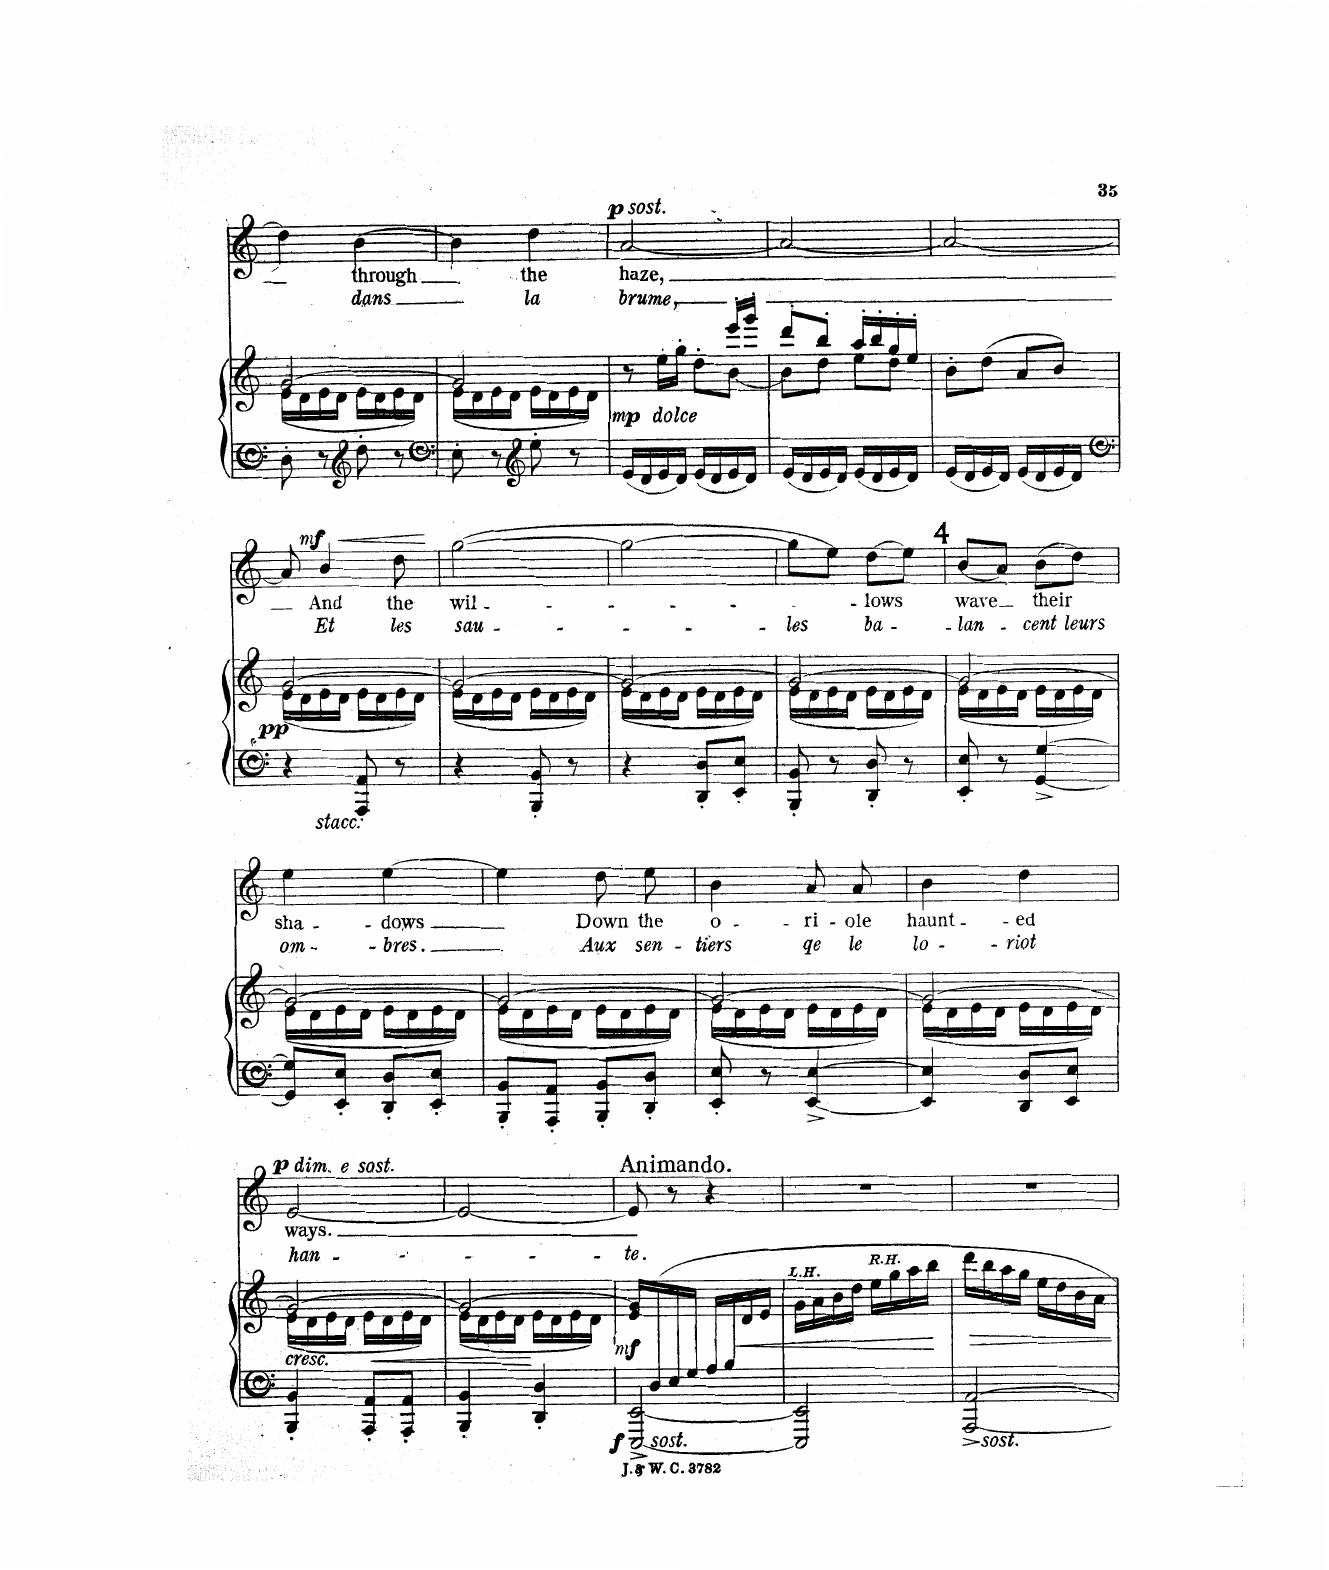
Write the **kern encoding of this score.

**kern	**kern	**dynam	**kern	**text	**text	**dynam
*part2	*part2	*part2	*part1	*part1	*part1	*part1
*staff3	*staff2	*staff2/3	*staff1	*staff1	*staff1	*staff1
*I"Piano	*	*	*I"Voice	*	*	*
*I'Pno	*	*	*	*	*	*
*clefF4	*clefG2	*	*clefG2	*	*	*
*k[]	*k[]	*	*k[]	*	*	*
*M2/4	*M2/4	*	*M2/4	*	*	*
=32	=32	=32	=32	=32	=32	=32
*	*^	*	*	*	*	*
8D'\	2g/_	(16e\LL	.	4dd\]	.	.	.
.	.	16d\	.	.	.	.	.
8r	.	16e\	.	.	.	.	.
.	.	16d\JJ	.	.	.	.	.
*clefG2	*	*	*	*	*	*	*
8dd'\	.	16e\LL	.	[4b\	through	dans	.
.	.	16d\	.	.	.	.	.
8r	.	16e\	.	.	.	.	.
.	.	16d\JJ)	.	.	.	.	.
=33	=33	=33	=33	=33	=33	=33	=33
*clefF4	*	*	*	*	*	*	*
8E'\	2g/]	(16e\LL	.	4b\]	.	.	.
.	.	16d\	.	.	.	.	.
8r	.	16e\	.	.	.	.	.
.	.	16d\JJ	.	.	.	.	.
*clefG2	*	*	*	*	*	*	*
8ee'\	.	16e\LL	.	4dd\	the	la	.
.	.	16d\	.	.	.	.	.
8r	.	16e\	.	.	.	.	.
.	.	16d\JJ)	.	.	.	.	.
=34	=34	=34	=34	=34	=34	=34	=34
!	!	!	!LO:DY:b	!	!	!	!
!	!	!	!LO:DY:n=1:b	!	!	!	!LO:DY:a
!	!	!	!	!	!	!	!LO:DY:n=1:a
16e/LL	4ryy	8r	mp other-dynamics	[2a/	haze,	brume,	p other-dynamics
16d/	.	.	.	.	.	.	.
16e/	.	16ee'>\LL	.	.	.	.	.
16d/JJ	.	16gg'>\JJ	.	.	.	.	.
16e/LL	8ryy	8dd'>\L	.	.	.	.	.
16d/	.	.	.	.	.	.	.
16e/	16eee'/LL	[8b\J	.	.	.	.	.
16d/JJ	16ggg'/JJ	.	.	.	.	.	.
=35	=35	=35	=35	=35	=35	=35	=35
16e/LL	8ddd'/L	8b\L]	.	2a/_	.	.	.
16d/	.	.	.	.	.	.	.
16e/	8bb'/J	8dd\J	.	.	.	.	.
16d/JJ	.	.	.	.	.	.	.
16e/LL	16aa'/LL	8ee\L	.	.	.	.	.
16d/	16bb'/	.	.	.	.	.	.
16e/	16gg'/	8dd\J	.	.	.	.	.
16d/JJ	16ee'/JJ	.	.	.	.	.	.
*	*v	*v	*	*	*	*	*
=36	=36	=36	=36	=36	=36	=36
16e/LL	8b'\L	.	2a/_	.	.	.
16d/	.	.	.	.	.	.
16e/	(8dd\J	.	.	.	.	.
16d/JJ	.	.	.	.	.	.
16e/LL	8a/L	.	.	.	.	.
16d/	.	.	.	.	.	.
16e/	8b/J)	.	.	.	.	.
16d/JJ	.	.	.	.	.	.
=37	=37	=37	=37	=37	=37	=37
*clefF4	*	*	*	*	*	*
*	*^	*	*	*	*	*
!	!	!	!LO:DY:b	!	!	!	!
4r	[2g/	(16e\LL	pp	8a/]	.	.	.
.	.	16d\	.	.	.	.	.
!	!	!	!	!	!	!	!LO:HP:b
!	!	!	!	!	!	!	!LO:DY:n=1:a
.	.	16e\	.	4b\	And	Et	< mf
.	.	16d\JJ	.	.	.	.	.
!LO:TX:i:t=stacc.	!	!	!	!	!	!	!
8AAA/' 8AA/'	.	16e\LL	.	.	.	.	.
.	.	16d\	.	.	.	.	.
8r	.	16e\	.	8dd\	the	les	.
.	.	16d\JJ)	.	.	.	.	.
*	*v	*v	*	*	*	*	*
.	.	.	.	.	.	[
=38	=38	=38	=38	=38	=38	=38
*	*^	*	*	*	*	*
4r	2g/_	(16e\LL	.	([2gg\	wil-	sau-	.
.	.	16d\	.	.	.	.	.
.	.	16e\	.	.	.	.	.
.	.	16d\JJ	.	.	.	.	.
8BBB/' 8BB/'	.	16e\LL	.	.	.	.	.
.	.	16d\	.	.	.	.	.
8r	.	16e\	.	.	.	.	.
.	.	16d\JJ)	.	.	.	.	.
=39	=39	=39	=39	=39	=39	=39	=39
4r	2g/_	(16e\LL	.	2gg\_	.	.	.
.	.	16d\	.	.	.	.	.
.	.	16e\	.	.	.	.	.
.	.	16d\JJ	.	.	.	.	.
8DD/' 8D/'L	.	16e\LL	.	.	.	.	.
.	.	16d\	.	.	.	.	.
8EE/' 8E/'J	.	16e\	.	.	.	.	.
.	.	16d\JJ)	.	.	.	.	.
=40	=40	=40	=40	=40	=40	=40	=40
8BBB/' 8BB/'	2g/_	(16e\LL	.	8gg\L]	.	-les	.
.	.	16d\	.	.	.	.	.
8r	.	16e\	.	8ee\J)	.	.	.
.	.	16d\JJ	.	.	.	.	.
8DD/' 8D/'	.	16e\LL	.	(8dd\L	-lows	ba-	.
.	.	16d\	.	.	.	.	.
8r	.	16e\	.	8ee\J)	.	.	.
.	.	16d\JJ)	.	.	.	.	.
!!LO:REH:place=s1:a:B:enc=none:fs=20:t=4
=41	=41	=41	=41	=41	=41	=41	=41
8EE/' 8E/'	2g/_	(16e\LL	.	(8b/L	wave	-lan-	.
.	.	16d\	.	.	.	.	.
8r	.	16e\	.	8a/J)	.	.	.
.	.	16d\JJ	.	.	.	.	.
[4GG/^ [4G/^	.	16e\LL	.	(8b\L	their	-cent	.
.	.	16d\	.	.	.	.	.
.	.	16e\	.	8dd\J)	.	leurs	.
.	.	16d\JJ)	.	.	.	.	.
=42	=42	=42	=42	=42	=42	=42	=42
8GG/] 8G/]L	2g/_	(16e\LL	.	4ee\	sha-	om-	.
.	.	16d\	.	.	.	.	.
8EE/' 8E/'J	.	16e\	.	.	.	.	.
.	.	16d\JJ	.	.	.	.	.
8DD/' 8D/'L	.	16e\LL	.	[4ee\	-dows	-bres	.
.	.	16d\	.	.	.	.	.
8EE/' 8E/'J	.	16e\	.	.	.	.	.
.	.	16d\JJ)	.	.	.	.	.
=43	=43	=43	=43	=43	=43	=43	=43
8BBB/' 8BB/'L	2g/_	(16e\LL	.	4ee\]	.	.	.
.	.	16d\	.	.	.	.	.
8AAA/' 8AA/'J	.	16e\	.	.	.	.	.
.	.	16d\JJ	.	.	.	.	.
8BBB/' 8BB/'L	.	16e\LL	.	8dd\	Down	Aux	.
.	.	16d\	.	.	.	.	.
8DD/' 8D/'J	.	16e\	.	8ee\	the	sen-	.
.	.	16d\JJ)	.	.	.	.	.
=44	=44	=44	=44	=44	=44	=44	=44
8EE/' 8E/'	2g/_	(16e\LL	.	4b\	o-	-tiers	.
.	.	16d\	.	.	.	.	.
8r	.	16e\	.	.	.	.	.
.	.	16d\JJ	.	.	.	.	.
[4EE/^ [4E/^	.	16e\LL	.	8a/	-ri-	que	.
.	.	16d\	.	.	.	.	.
.	.	16e\	.	8a/	-ole	le	.
.	.	16d\JJ)	.	.	.	.	.
=45	=45	=45	=45	=45	=45	=45	=45
4EE/] 4E/]	2g/_	(16e\LL	.	4b\	haunt-	lo-	.
.	.	16d\	.	.	.	.	.
.	.	16e\	.	.	.	.	.
.	.	16d\JJ	.	.	.	.	.
8DD/ 8D/L	.	16e\LL	.	4dd\	-ed	-riot	.
.	.	16d\	.	.	.	.	.
8EE/ 8E/J	.	16e\	.	.	.	.	.
.	.	16d\JJ)	.	.	.	.	.
=46	=46	=46	=46	=46	=46	=46	=46
!	!LO:TX:b:i:t=cresc.	!	!	!	!	!	!
!	!	!	!LO:HP:b	!	!	!	!LO:DY:a
!	!	!	!	!	!	!	!LO:DY:n=1:a
4BBB/' 4BB/'	2g/_	(16e\LL	<	[2e/	ways.	han-	p other-dynamics
.	.	16d\	.	.	.	.	.
.	.	16e\	.	.	.	.	.
.	.	16d\JJ	.	.	.	.	.
8AAA/' 8AA/'L	.	16e\LL	.	.	.	.	.
.	.	16d\	.	.	.	.	.
8AAA/' 8AA/'J	.	16e\	.	.	.	.	.
.	.	16d\JJ)	.	.	.	.	.
=47	=47	=47	=47	=47	=47	=47	=47
4BBB/' 4BB/'	2g/_	(16e\LL	.	2e/_	.	.	.
.	.	16d\	.	.	.	.	.
.	.	16e\	.	.	.	.	.
.	.	16d\JJ	.	.	.	.	.
4DD/' 4D/'	.	16e\LL	.	.	.	.	.
.	.	16d\	.	.	.	.	.
.	.	16e\	.	.	.	.	.
.	.	16d\JJ)	.	.	.	.	.
*	*v	*v	*	*	*	*	*
.	.	[	.	.	.	.
=48	=48	=48	=48	=48	=48	=48
*^	*	*	*	*	*	*
!	!	!	!	!LO:TX:a:B:t=Animando	!	!	!
!	!	!	!LO:DY:b=2	!	!	!	!
!	!	!	!LO:DY:n=1:b=2	!	!	!	!
!	!	!	!LO:DY:n=2:b	!	!	!	!
16ryy	[2EEE/^ [2EE/^	16e/ 16g/]LL	f other-dynamics mf	8e/]	.	-te.	.
16D/	.	16ryy	.	.	.	.	.
16E/	.	.	.	8r	.	.	.
16G/JJ	.	.	.	.	.	.	.
16A/LL	.	.	.	4r	.	.	.
16B/	.	.	.	.	.	.	.
!	!	!	!LO:HP:b	!	!	!	!
8ryy	.	16d/	<	.	.	.	.
.	.	16e/JJ	.	.	.	.	.
*v	*v	*	*	*	*	*	*
=49	=49	=49	=49	=49	=49	=49
!	!LO:TX:a:t=L.H.	!	!	!	!	!
2EEE/] 2EE/]	16g/LL	.	2r	.	.	.
.	16a/	.	.	.	.	.
.	16b/	.	.	.	.	.
.	16dd/JJ	.	.	.	.	.
!	!LO:TX:a:t=R.H.	!	!	!	!	!
.	16ee\LL	.	.	.	.	.
.	16gg\	.	.	.	.	.
.	16aa\	.	.	.	.	.
.	16bb\JJ	.	.	.	.	.
.	.	[	.	.	.	.
=50	=50	=50	=50	=50	=50	=50
!LO:TX:i:t=sost.	!	!	!	!	!	!
!	!	!LO:HP:b	!	!	!	!
[2AAA/^ [2AA/^	16ddd\LL	>	2r	.	.	.
.	16bb\	.	.	.	.	.
.	16aa\	.	.	.	.	.
.	16gg\JJ	.	.	.	.	.
.	16ee\LL	.	.	.	.	.
.	16dd\	.	.	.	.	.
.	16b\	.	.	.	.	.
.	16a\JJ	.	.	.	.	.
.	.	]	.	.	.	.
=	=	=	=	=	=	=
*-	*-	*-	*-	*-	*-	*-
